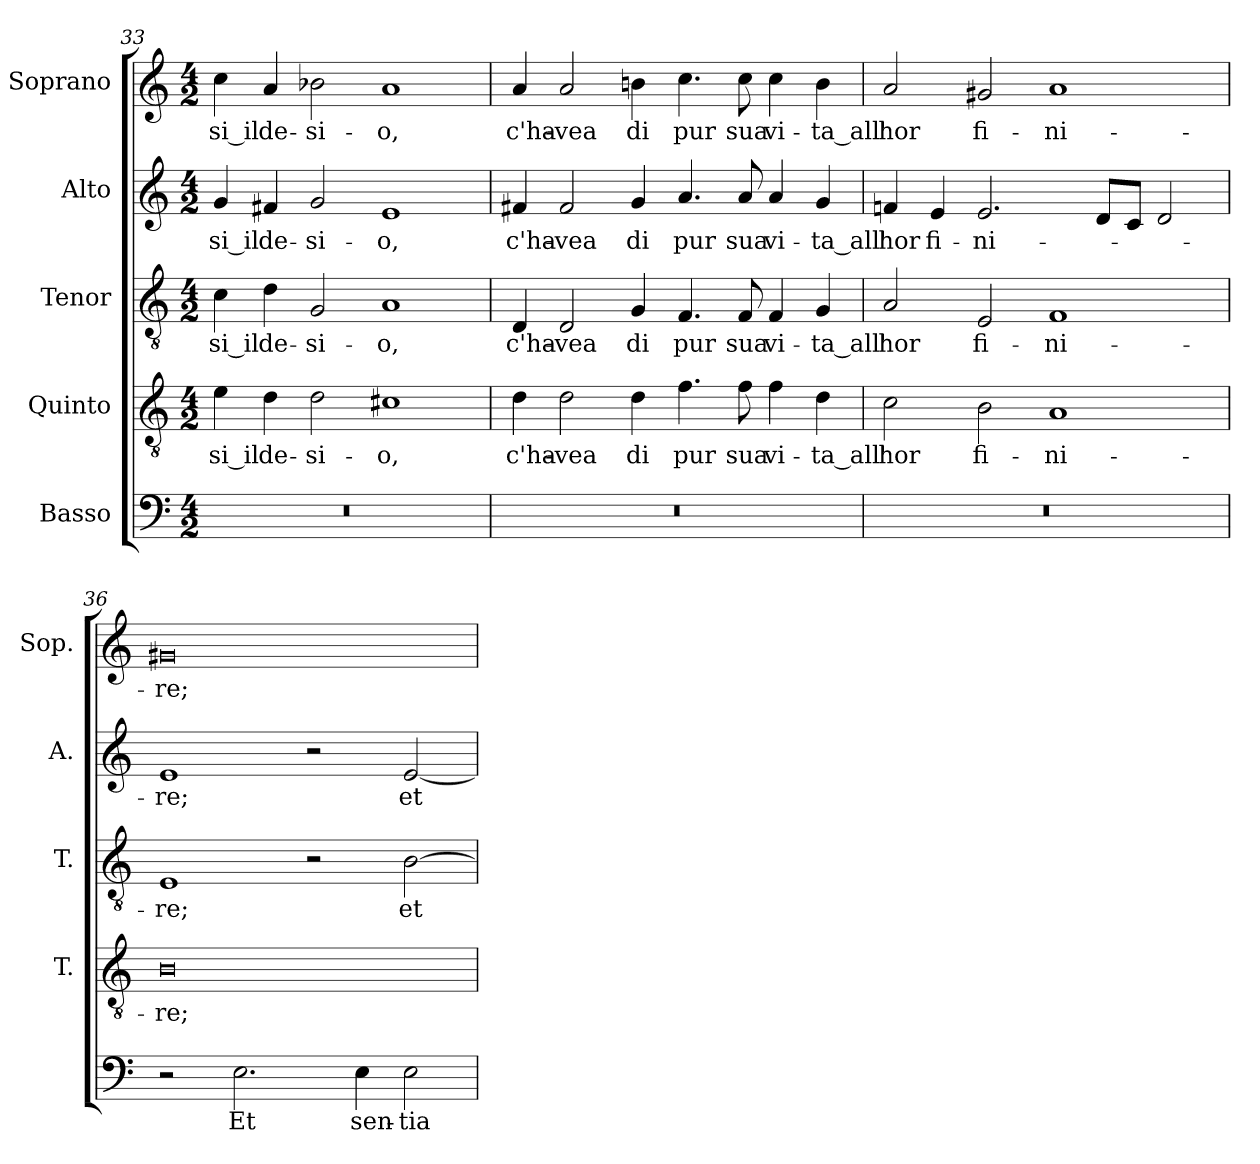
**kern	**text	**kern	**text	**kern	**text	**kern	**text	**kern	**text
*part5	*part5	*part4	*part4	*part3	*part3	*part2	*part2	*part1	*part1
*staff5	*staff5	*staff4	*staff4	*staff3	*staff3	*staff2	*staff2	*staff1	*staff1
*I"Basso	*	*I"Quinto	*	*I"Tenor	*	*I"Alto	*	*I"Soprano	*
*	*	*I'T.	*	*I'T.	*	*I'A.	*	*I'Sop.	*
*clefF4	*	*clefGv2	*	*clefGv2	*	*clefG2	*	*clefG2	*
*	*	*ITrd7c12	*	*ITrd7c12	*	*	*	*	*
*k[]	*	*k[]	*	*k[]	*	*k[]	*	*k[]	*
*C:	*	*C:	*	*C:	*	*C:	*	*C:	*
*M4/2	*	*M4/2	*	*M4/2	*	*M4/2	*	*M4/2	*
=33	=33	=33	=33	=33	=33	=33	=33	=33	=33
!LO:N:vis=1	!	!	!	!	!	!	!	!	!
!	!	!	!LO:LY:b:color=#000000	!	!	!	!	!	!
!	!	!	!	!	!LO:LY:b:color=#000000	!	!	!	!
!	!	!	!	!	!	!	!LO:LY:b:color=#000000	!	!
!	!	!	!	!	!	!	!	!	!LO:LY:b:color=#000000
0r	.	4Ei\	-si_il	4Ci\	-si_il	4gi/	-si_il	4cci\	-si_il
!	!	!	!LO:LY:b:color=#000000	!	!	!	!	!	!
!	!	!	!	!	!LO:LY:b:color=#000000	!	!	!	!
!	!	!	!	!	!	!	!LO:LY:b:color=#000000	!	!
!	!	!	!	!	!	!	!	!	!LO:LY:b:color=#000000
.	.	4Di\	de-	4Di\	de-	4f#Xi/	de-	4ai/	de-
!	!	!	!LO:LY:b:color=#000000	!	!	!	!	!	!
!	!	!	!	!	!LO:LY:b:color=#000000	!	!	!	!
!	!	!	!	!	!	!	!LO:LY:b:color=#000000	!	!
!	!	!	!	!	!	!	!	!	!LO:LY:b:color=#000000
.	.	2Di\	-si-	2GGi/	-si-	2gi/	-si-	2b-Xi\	-si-
!	!	!	!LO:LY:b:color=#000000	!	!	!	!	!	!
!	!	!	!	!	!LO:LY:b:color=#000000	!	!	!	!
!	!	!	!	!	!	!	!LO:LY:b:color=#000000	!	!
!	!	!	!	!	!	!	!	!	!LO:LY:b:color=#000000
.	.	1C#Xi	-o,	1AAi	-o,	1ei	-o,	1ai	-o,
=34	=34	=34	=34	=34	=34	=34	=34	=34	=34
!LO:N:vis=1	!	!	!	!	!	!	!	!	!
!	!	!	!LO:LY:b:color=#000000	!	!	!	!	!	!
!	!	!	!	!	!LO:LY:b:color=#000000	!	!	!	!
!	!	!	!	!	!	!	!LO:LY:b:color=#000000	!	!
!	!	!	!	!	!	!	!	!	!LO:LY:b:color=#000000
0r	.	4Di\	c'ha-	4DDi/	c'ha-	4f#Xi/	c'ha-	4ai/	c'ha-
!	!	!	!LO:LY:b:color=#000000	!	!	!	!	!	!
!	!	!	!	!	!LO:LY:b:color=#000000	!	!	!	!
!	!	!	!	!	!	!	!LO:LY:b:color=#000000	!	!
!	!	!	!	!	!	!	!	!	!LO:LY:b:color=#000000
.	.	2Di\	-vea	2DDi/	-vea	2f#i/	-vea	2ai/	-vea
!	!	!	!LO:LY:b:color=#000000	!	!	!	!	!	!
!	!	!	!	!	!LO:LY:b:color=#000000	!	!	!	!
!	!	!	!	!	!	!	!LO:LY:b:color=#000000	!	!
!	!	!	!	!	!	!	!	!	!LO:LY:b:color=#000000
.	.	4Di\	di	4GGi/	di	4gi/	di	4bni\	di
!	!	!	!LO:LY:b:color=#000000	!	!	!	!	!	!
!	!	!	!	!	!LO:LY:b:color=#000000	!	!	!	!
!	!	!	!	!	!	!	!LO:LY:b:color=#000000	!	!
!	!	!	!	!	!	!	!	!	!LO:LY:b:color=#000000
.	.	4.Fi\	pur	4.FFi/	pur	4.ai/	pur	4.cci\	pur
!	!	!	!LO:LY:b:color=#000000	!	!	!	!	!	!
!	!	!	!	!	!LO:LY:b:color=#000000	!	!	!	!
!	!	!	!	!	!	!	!LO:LY:b:color=#000000	!	!
!	!	!	!	!	!	!	!	!	!LO:LY:b:color=#000000
.	.	8Fi\	sua	8FFi/	sua	8ai/	sua	8cci\	sua
!	!	!	!LO:LY:b:color=#000000	!	!	!	!	!	!
!	!	!	!	!	!LO:LY:b:color=#000000	!	!	!	!
!	!	!	!	!	!	!	!LO:LY:b:color=#000000	!	!
!	!	!	!	!	!	!	!	!	!LO:LY:b:color=#000000
.	.	4Fi\	vi-	4FFi/	vi-	4ai/	vi-	4cci\	vi-
!	!	!	!LO:LY:b:color=#000000	!	!	!	!	!	!
!	!	!	!	!	!LO:LY:b:color=#000000	!	!	!	!
!	!	!	!	!	!	!	!LO:LY:b:color=#000000	!	!
!	!	!	!	!	!	!	!	!	!LO:LY:b:color=#000000
.	.	4Di\	-ta_all'	4GGi/	-ta_all'	4gi/	-ta_all'	4bi\	-ta_all'
=35	=35	=35	=35	=35	=35	=35	=35	=35	=35
!LO:N:vis=1	!	!	!	!	!	!	!	!	!
!	!	!	!LO:LY:b:color=#000000	!	!	!	!	!	!
!	!	!	!	!	!LO:LY:b:color=#000000	!	!	!	!
!	!	!	!	!	!	!	!LO:LY:b:color=#000000	!	!
!	!	!	!	!	!	!	!	!	!LO:LY:b:color=#000000
0r	.	2Ci\	hor	2AAi/	hor	4fni/	hor	2ai/	hor
!	!	!	!	!	!	!	!LO:LY:b:color=#000000	!	!
.	.	.	.	.	.	4ei/	fi-	.	.
!	!	!	!LO:LY:b:color=#000000	!	!	!	!	!	!
!	!	!	!	!	!LO:LY:b:color=#000000	!	!	!	!
!	!	!	!	!	!	!	!LO:LY:b:color=#000000	!	!
!	!	!	!	!	!	!	!	!	!LO:LY:b:color=#000000
.	.	2BBi\	fi-	2EEi/	fi-	2.ei/	-ni-	2g#Xi/	fi-
!	!	!	!LO:LY:b:color=#000000	!	!	!	!	!	!
!	!	!	!	!	!LO:LY:b:color=#000000	!	!	!	!
!	!	!	!	!	!	!	!	!	!LO:LY:b:color=#000000
.	.	1AAi	-ni-	1FFi	-ni-	.	.	1ai	-ni-
.	.	.	.	.	.	8di/L	.	.	.
.	.	.	.	.	.	8ci/J	.	.	.
.	.	.	.	.	.	2di/	.	.	.
=36	=36	=36	=36	=36	=36	=36	=36	=36	=36
!	!	!	!LO:LY:b:color=#000000	!	!	!	!	!	!
!	!	!	!	!	!LO:LY:b:color=#000000	!	!	!	!
!	!	!	!	!	!	!	!LO:LY:b:color=#000000	!	!
!	!	!	!	!	!	!	!	!	!LO:LY:b:color=#000000
2r	.	0BBi	-re;	1EEi	-re;	1ei	-re;	0g#Xi	-re;
!	!LO:LY:b:color=#000000	!	!	!	!	!	!	!	!
2.Ei\	Et	.	.	.	.	.	.	.	.
.	.	.	.	2r	.	2r	.	.	.
!	!LO:LY:b:color=#000000	!	!	!	!	!	!	!	!
4Ei\	sen-	.	.	.	.	.	.	.	.
!	!LO:LY:b:color=#000000	!	!	!	!	!	!	!	!
!	!	!	!	!	!LO:LY:b:color=#000000	!	!	!	!
!	!	!	!	!	!	!	!LO:LY:b:color=#000000	!	!
2Ei\	-tia	.	.	[2BBi\	et	[2ei/	et	.	.
=	=	=	=	=	=	=	=	=	=
*-	*-	*-	*-	*-	*-	*-	*-	*-	*-
